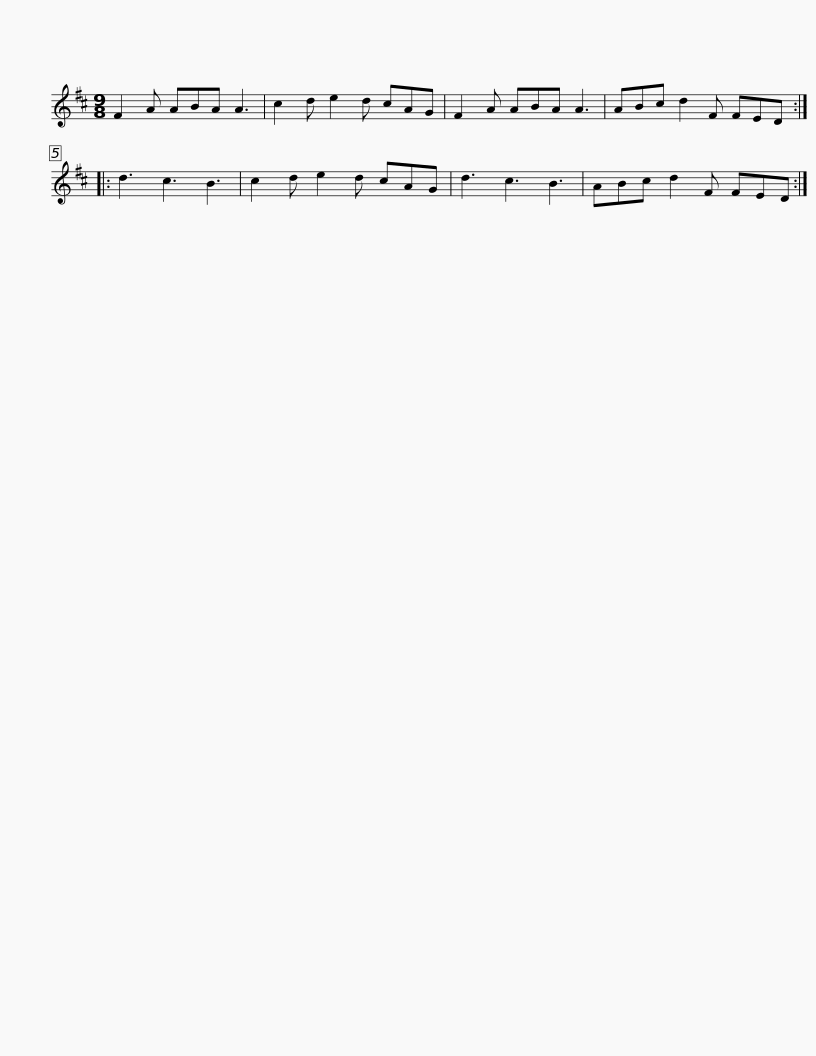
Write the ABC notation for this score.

X:1
L:1/8
M:9/8
I:linebreak $
K:D
V:1 treble
V:1
 F2 A ABA A3 | c2 d e2 d cAG | F2 A ABA A3 | ABc d2 F FED :: d3 c3 B3 | %5
 c2 d e2 d cAG |$ d3 c3 B3 | ABc d2 F FED :| %8
